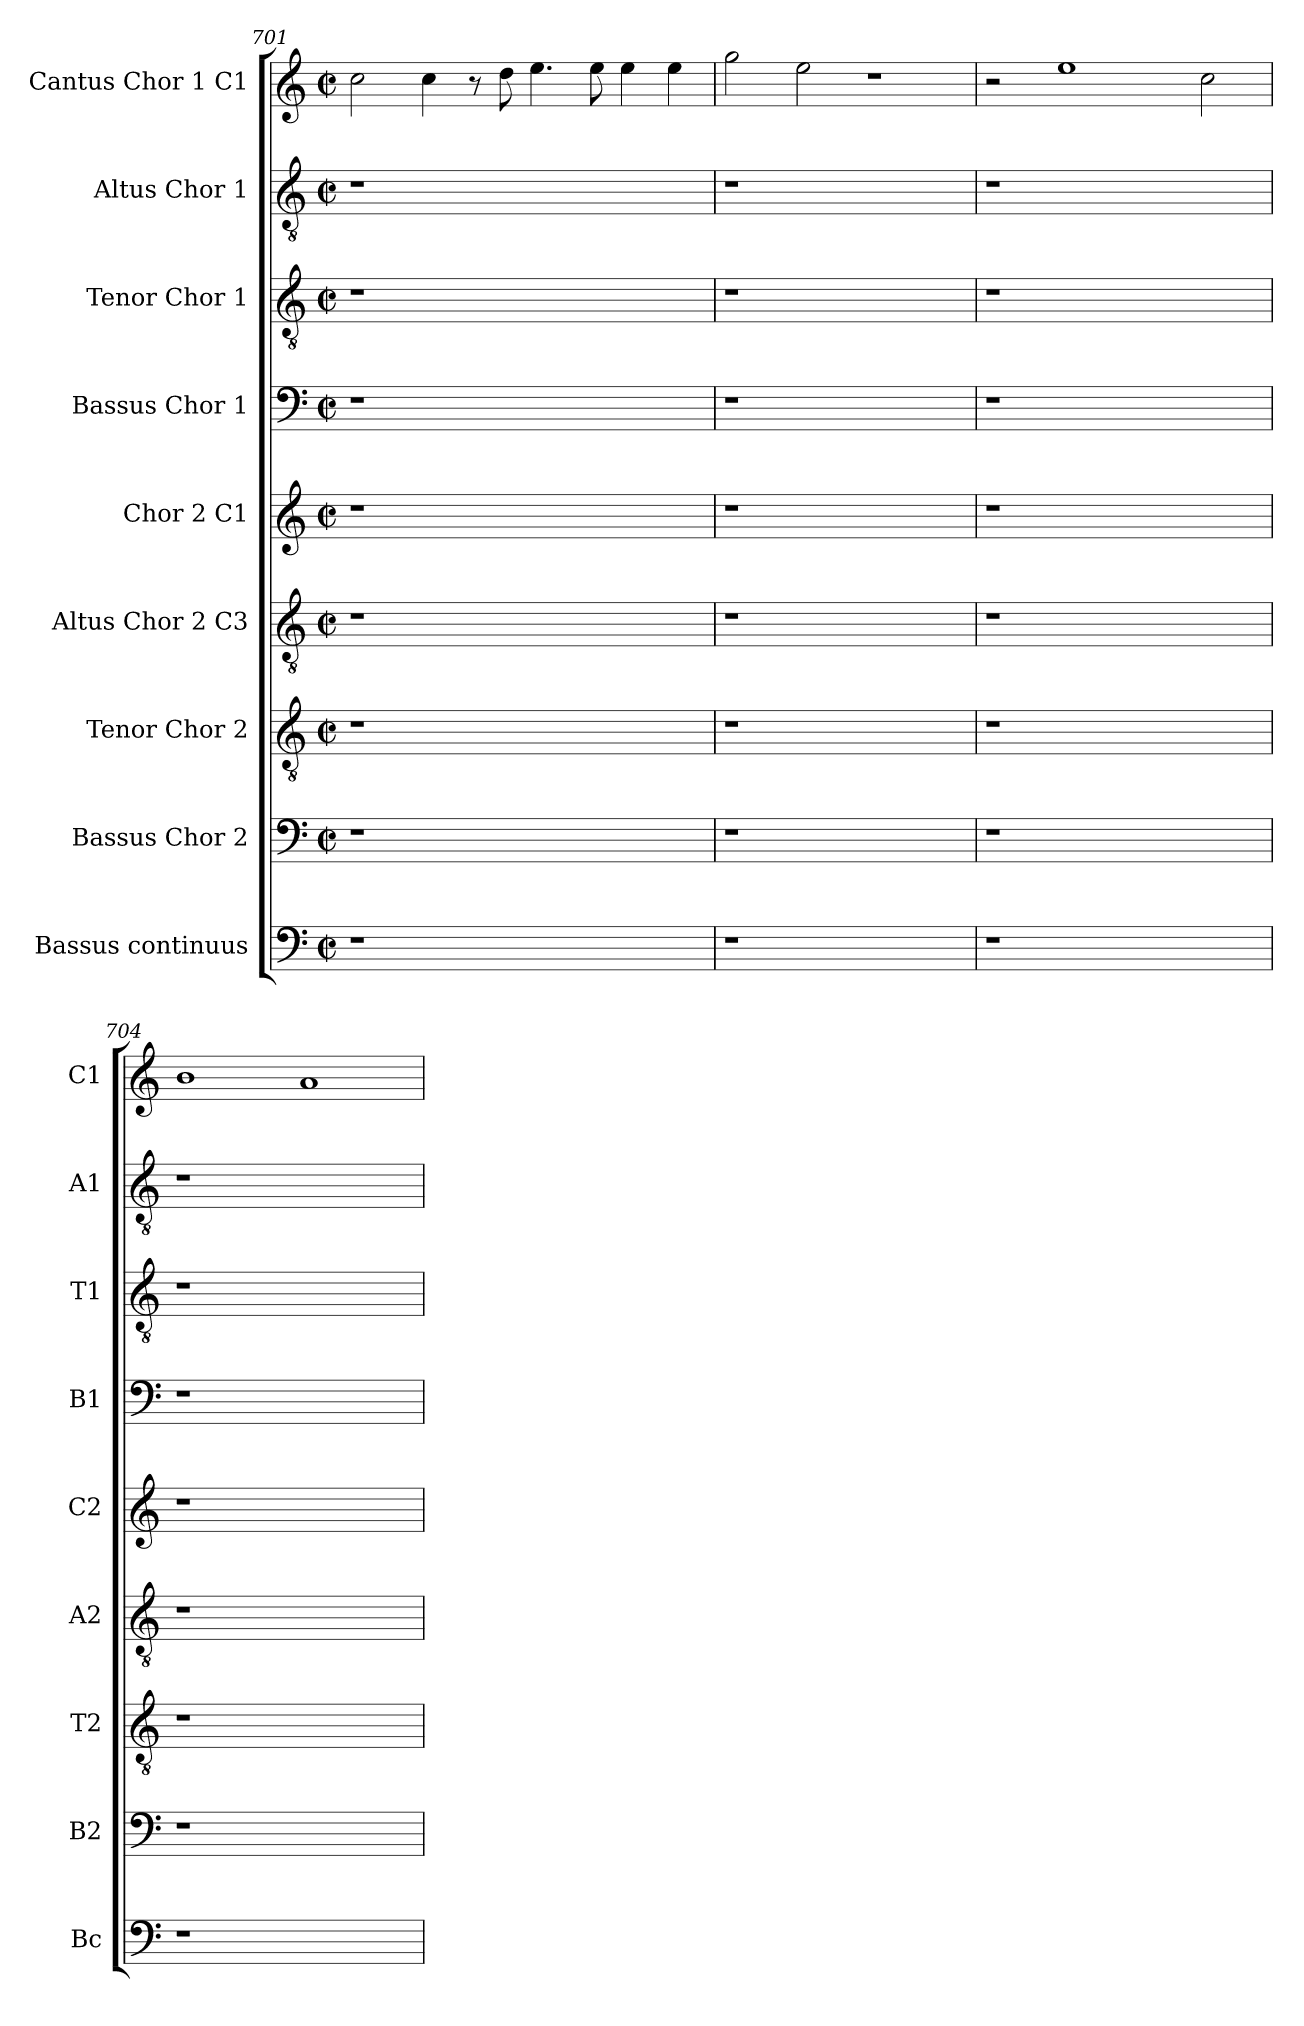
**kern	**kern	**kern	**kern	**kern	**kern	**kern	**kern	**kern
*part9	*part8	*part7	*part6	*part5	*part4	*part3	*part2	*part1
*staff9	*staff8	*staff7	*staff6	*staff5	*staff4	*staff3	*staff2	*staff1
*I"Bassus continuus	*I"Bassus Chor 2	*I"Tenor Chor 2	*I"Altus Chor 2 C3	*I"Chor 2 C1	*I"Bassus Chor 1	*I"Tenor Chor 1	*I"Altus Chor 1	*I"Cantus Chor 1 C1
*I'Bc	*I'B2	*I'T2	*I'A2	*I'C2	*I'B1	*I'T1	*I'A1	*I'C1
!!LO:LB:g=z
*clefF4	*clefF4	*clefGv2	*clefGv2	*clefG2	*clefF4	*clefGv2	*clefGv2	*clefG2
*ITrd7c12	*	*	*	*	*	*	*	*
*k[]	*k[]	*k[]	*k[]	*k[]	*k[]	*k[]	*k[]	*k[]
*C:	*C:	*C:	*C:	*C:	*C:	*C:	*C:	*C:
*M2/2	*M2/2	*M2/2	*M2/2	*M2/2	*M2/2	*M2/2	*M2/2	*M2/2
*met(c|)	*met(c|)	*met(c|)	*met(c|)	*met(c|)	*met(c|)	*met(c|)	*met(c|)	*met(c|)
=701	=701	=701	=701	=701	=701	=701	=701	=701
1r	1r	1r	1r	1r	1r	1r	1r	2cc\
.	.	.	.	.	.	.	.	4cc\
.	.	.	.	.	.	.	.	8r
.	.	.	.	.	.	.	.	8dd\
1ryy	1ryy	1ryy	1ryy	1ryy	1ryy	1ryy	1ryy	4.ee\
.	.	.	.	.	.	.	.	8ee\
.	.	.	.	.	.	.	.	4ee\
.	.	.	.	.	.	.	.	4ee\
=702	=702	=702	=702	=702	=702	=702	=702	=702
1r	1r	1r	1r	1r	1r	1r	1r	2gg\
.	.	.	.	.	.	.	.	2ee\
1ryy	1ryy	1ryy	1ryy	1ryy	1ryy	1ryy	1ryy	1r
=703	=703	=703	=703	=703	=703	=703	=703	=703
1r	1r	1r	1r	1r	1r	1r	1r	2r
.	.	.	.	.	.	.	.	1ee
1ryy	1ryy	1ryy	1ryy	1ryy	1ryy	1ryy	1ryy	.
.	.	.	.	.	.	.	.	2cc\
=704	=704	=704	=704	=704	=704	=704	=704	=704
1r	1r	1r	1r	1r	1r	1r	1r	1b
1ryy	1ryy	1ryy	1ryy	1ryy	1ryy	1ryy	1ryy	1a
=	=	=	=	=	=	=	=	=
*-	*-	*-	*-	*-	*-	*-	*-	*-
